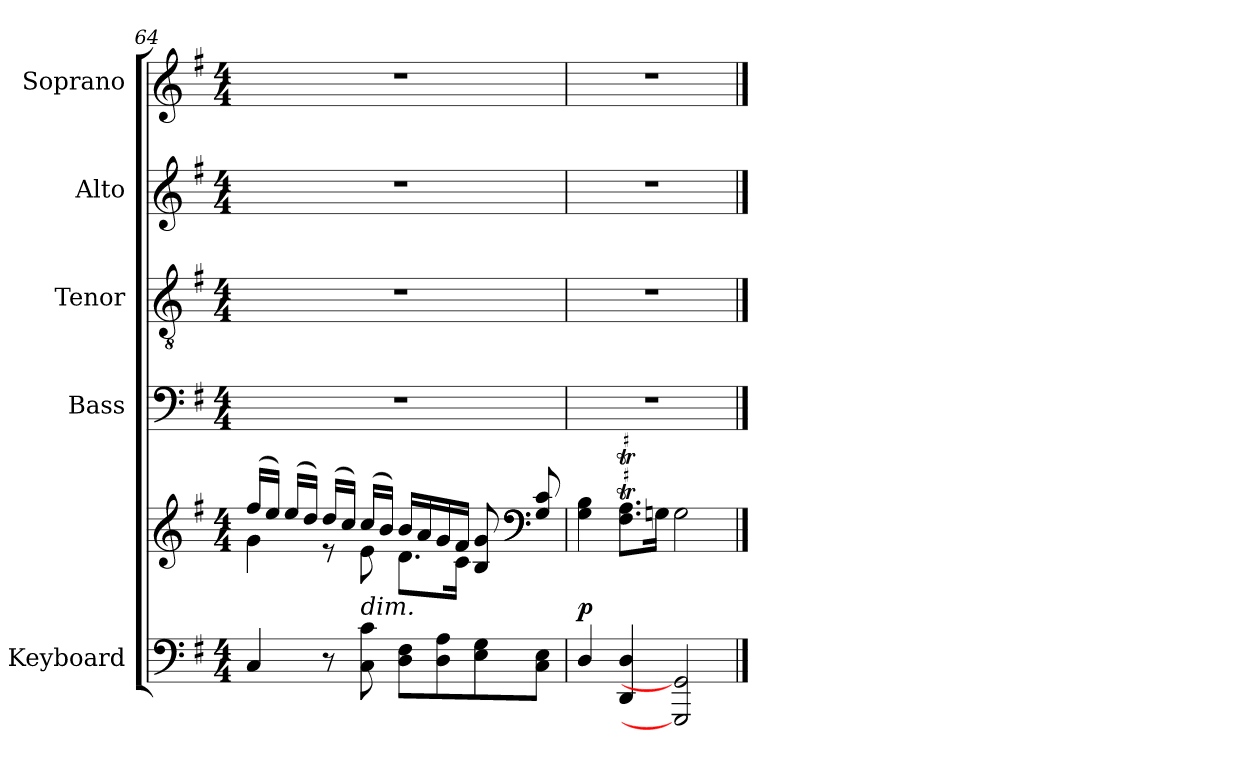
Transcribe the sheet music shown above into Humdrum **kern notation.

**kern	**kern	**dynam	**kern	**kern	**kern	**kern
*part5	*part5	*part5	*part4	*part3	*part2	*part1
*staff6	*staff5	*staff5/6	*staff4	*staff3	*staff2	*staff1
*I"Keyboard	*	*	*I"Bass	*I"Tenor	*I"Alto	*I"Soprano
*	*	*	*I'B	*I'T	*I'A	*I'S
*clefF4	*clefG2	*	*clefF4	*clefGv2	*clefG2	*clefG2
*k[f#]	*k[f#]	*	*k[f#]	*k[f#]	*k[f#]	*k[f#]
*G:	*G:	*	*G:	*G:	*G:	*G:
*M4/4	*M4/4	*	*M4/4	*M4/4	*M4/4	*M4/4
=64	=64	=64	=64	=64	=64	=64
*	*^	*	*	*	*	*
4C	(>16ff#/LL	4g\	.	1r	1r	1r	1r
.	16ee/JJ)	.	.	.	.	.	.
.	(>16ee/LL	.	.	.	.	.	.
.	16dd/JJ)	.	.	.	.	.	.
8r	(>16dd/LL	8r	.	.	.	.	.
.	16cc/JJ)	.	.	.	.	.	.
!	!LO:TX:b:i:t=dim.	!	!	!	!	!	!
8C 8c	(>16cc/LL	8e\	.	.	.	.	.
.	16b/JJ)	.	.	.	.	.	.
8D 8F#L	16b/LL	8.d\L	.	.	.	.	.
.	16a/	.	.	.	.	.	.
8D 8A	16g/	.	.	.	.	.	.
.	16f#/JJ	16c\J	.	.	.	.	.
8E 8G	8B/ 8g/	8ryy	.	.	.	.	.
*	*clefF4	*	*	*	*	*	*
8C 8EJ	8G/ 8c/	8ryy	.	.	.	.	.
=65	=65	=65	=65	=65	=65	=65	=65
!	!	!	!LO:DY:a=2	!	!	!	!
4D/	4G\ 4B\	2ryy	p	1r	1r	1r	1r
4DD 4D	8.F#\T 8.A\TL	.	.	.	.	.	.
.	16G\J	.	.	.	.	.	.
2GGG] 2GG]	2G\	2ryy	.	.	.	.	.
*	*v	*v	*	*	*	*	*
==	==	==	==	==	==	==
*-	*-	*-	*-	*-	*-	*-
